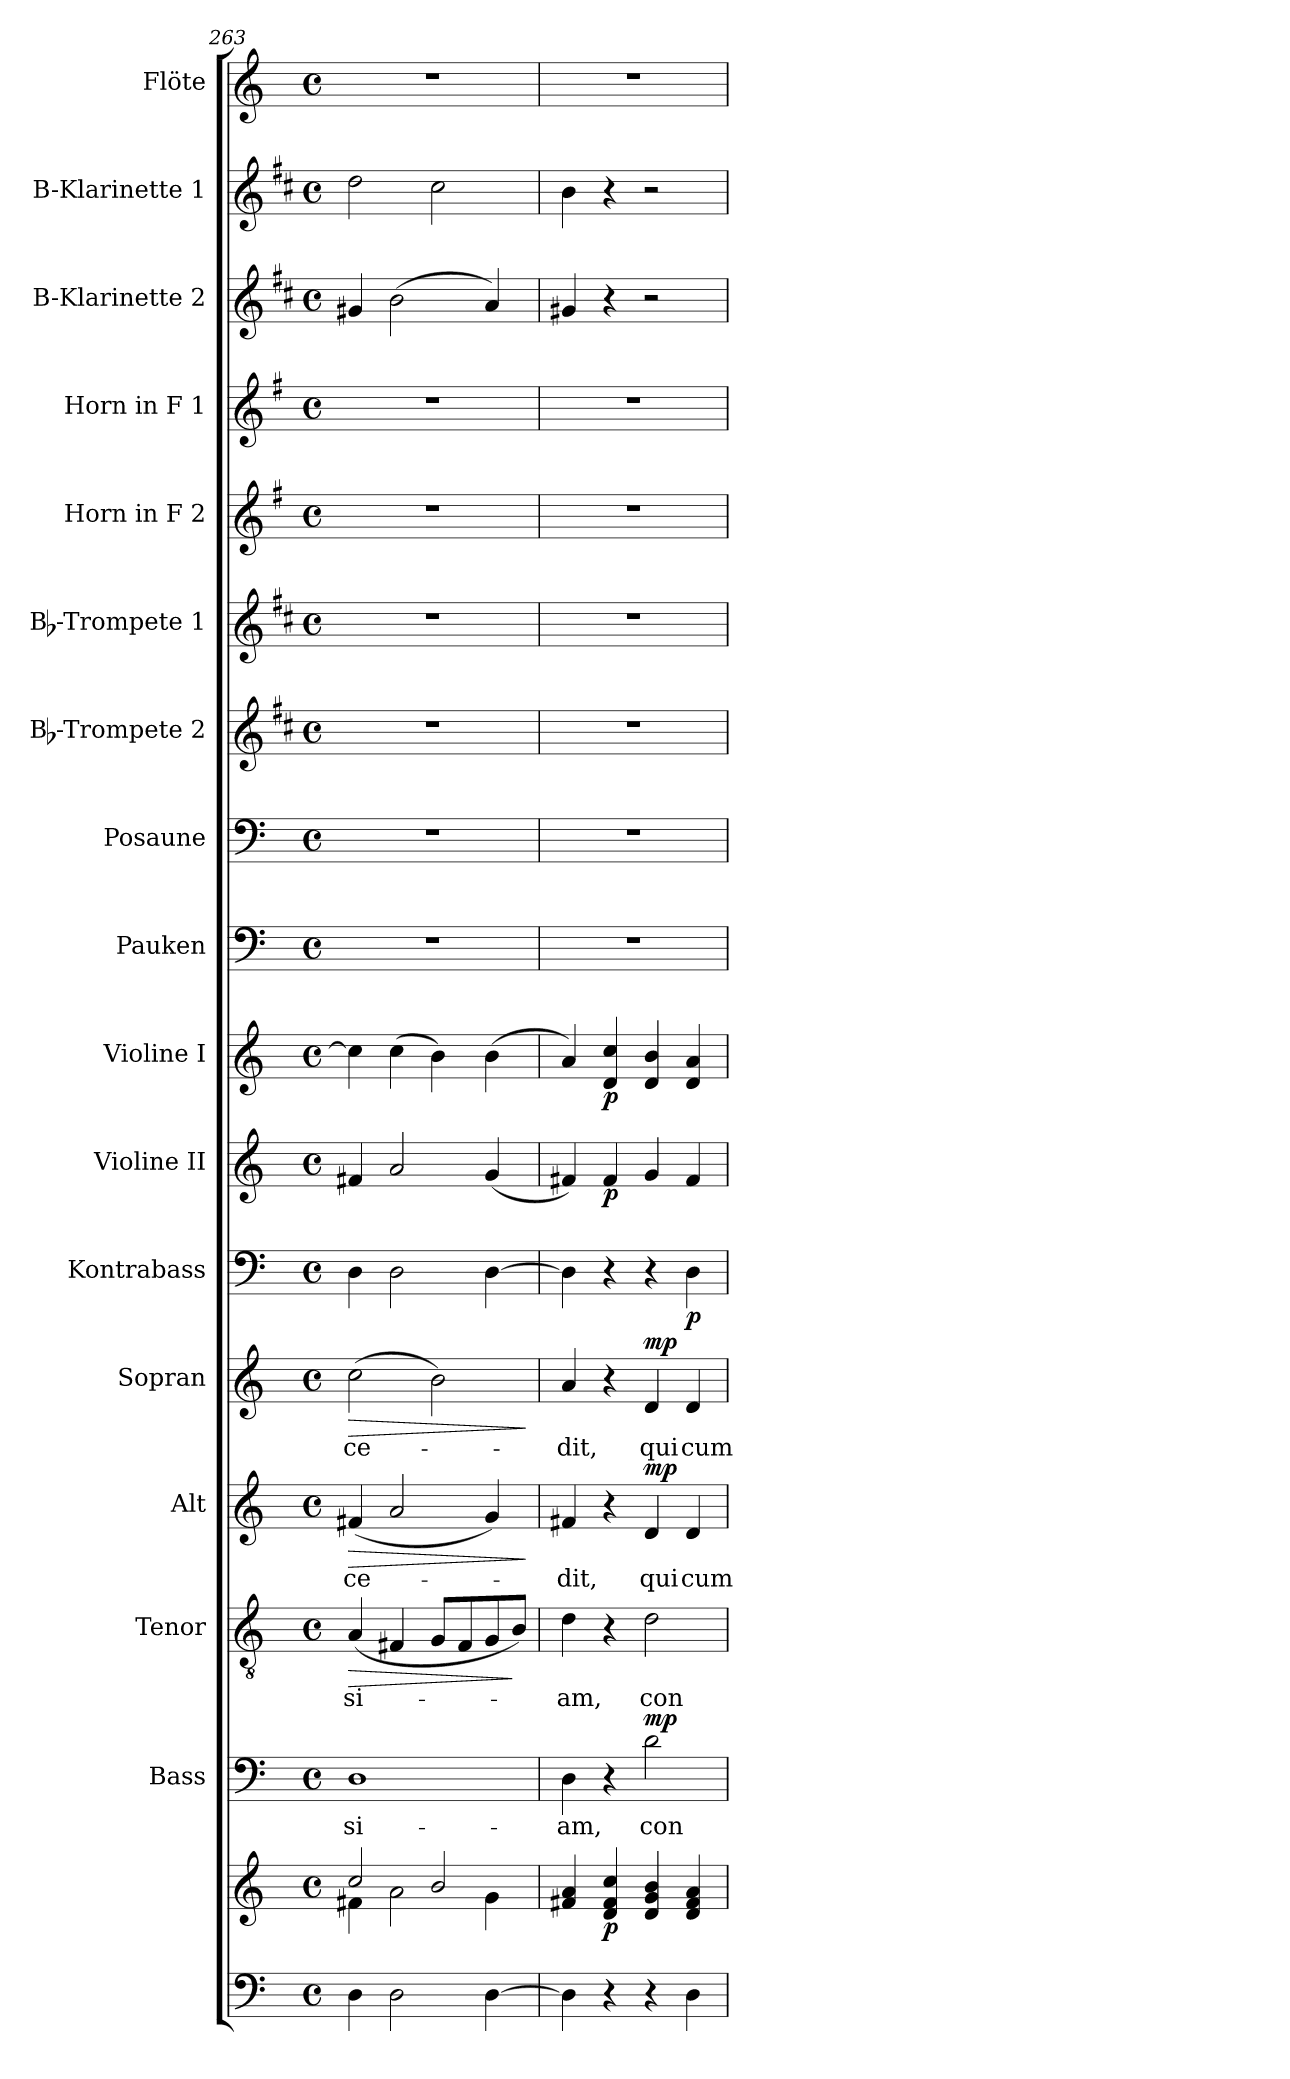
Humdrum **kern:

**kern	**kern	**dynam	**kern	**text	**dynam	**kern	**text	**dynam	**kern	**text	**dynam	**kern	**text	**dynam	**kern	**dynam	**kern	**dynam	**kern	**dynam	**kern	**kern	**kern	**kern	**kern	**kern	**kern	**kern	**kern
*part17	*part17	*part17	*part16	*part16	*part16	*part15	*part15	*part15	*part14	*part14	*part14	*part13	*part13	*part13	*part12	*part12	*part11	*part11	*part10	*part10	*part9	*part8	*part7	*part6	*part5	*part4	*part3	*part2	*part1
*staff18	*staff17	*staff17/18	*staff16	*staff16	*staff16	*staff15	*staff15	*staff15	*staff14	*staff14	*staff14	*staff13	*staff13	*staff13	*staff12	*staff12	*staff11	*staff11	*staff10	*staff10	*staff9	*staff8	*staff7	*staff6	*staff5	*staff4	*staff3	*staff2	*staff1
*	*	*	*I"Bass	*	*	*I"Tenor	*	*	*I"Alt	*	*	*I"Sopran	*	*	*I"Kontrabass	*	*I"Violine II	*	*I"Violine I	*	*I"Pauken	*I"Posaune	*I"Bb-Trompete 2	*I"Bb-Trompete 1	*I"Horn in F 2	*I"Horn in F 1	*I"B-Klarinette 2	*I"B-Klarinette 1	*I"Flöte
*	*	*	*I'B.	*	*	*I'T.	*	*	*I'A.	*	*	*I'S.	*	*	*I'Kb.	*	*I'Vl. II	*	*I'Vl. I	*	*I'Pk.	*I'Pos.	*I'Bb Trp. 2	*I'Bb Trp. 1	*I'Hrn. 2	*I'Hrn. 1	*I'B Kl. 2	*I'B Kl. 1	*I'Fl.
*clefF4	*clefG2	*	*clefF4	*	*	*clefGv2	*	*	*clefG2	*	*	*clefG2	*	*	*clefF4	*	*clefG2	*	*clefG2	*	*clefF4	*clefF4	*clefG2	*clefG2	*clefG2	*clefG2	*clefG2	*clefG2	*clefG2
*	*	*	*	*	*	*	*	*	*	*	*	*	*	*	*ITrd7c12	*	*	*	*	*	*	*	*ITrd1c2	*ITrd1c2	*ITrd4c7	*ITrd4c7	*ITrd1c2	*ITrd1c2	*
*k[]	*k[]	*	*k[]	*	*	*k[]	*	*	*k[]	*	*	*k[]	*	*	*k[]	*	*k[]	*	*k[]	*	*k[]	*k[]	*k[]	*k[]	*k[]	*k[]	*k[]	*k[]	*k[]
*C:	*C:	*	*C:	*	*	*C:	*	*	*C:	*	*	*C:	*	*	*C:	*	*C:	*	*C:	*	*C:	*C:	*C:	*C:	*C:	*C:	*C:	*C:	*C:
*M4/4	*M4/4	*	*M4/4	*	*	*M4/4	*	*	*M4/4	*	*	*M4/4	*	*	*M4/4	*	*M4/4	*	*M4/4	*	*M4/4	*M4/4	*M4/4	*M4/4	*M4/4	*M4/4	*M4/4	*M4/4	*M4/4
*met(c)	*met(c)	*	*met(c)	*	*	*met(c)	*	*	*met(c)	*	*	*met(c)	*	*	*met(c)	*	*met(c)	*	*met(c)	*	*met(c)	*met(c)	*met(c)	*met(c)	*met(c)	*met(c)	*met(c)	*met(c)	*met(c)
=263	=263	=263	=263	=263	=263	=263	=263	=263	=263	=263	=263	=263	=263	=263	=263	=263	=263	=263	=263	=263	=263	=263	=263	=263	=263	=263	=263	=263	=263
*	*^	*	*	*	*	*	*	*	*	*	*	*	*	*	*	*	*	*	*	*	*	*	*	*	*	*	*	*	*
!	!	!	!	!	!LO:LY:b	!	!	!LO:LY:b	!LO:HP:b	!	!LO:LY:b	!LO:HP:b	!	!LO:LY:b	!LO:HP:b	!	!	!	!	!	!	!	!	!	!	!	!	!	!	!
4D\	2cc/	4f#X\	.	1D	-si-	.	(<4A/	-si-	>	(<4f#X/	-ce-	>	(>2cc\	-ce-	>	4DD\	.	4f#X/	.	4cc\]	.	1r	1r	1r	1r	1r	1r	4f#X/	2cc\	1r
2D\	.	2a\	.	.	.	.	4F#X/	.	.	2a/	.	.	.	.	.	2DD\	.	2a/	.	(>4cc\	.	.	.	.	.	.	.	(>2a\	.	.
.	2b/	.	.	.	.	.	8G/L	.	.	.	.	.	2b\)	.	.	.	.	.	.	4b\)	.	.	.	.	.	.	.	.	2b\	.
.	.	.	.	.	.	.	8F#/	.	.	.	.	.	.	.	.	.	.	.	.	.	.	.	.	.	.	.	.	.	.	.
[4D\	.	4g\	.	.	.	.	8G/	.	.	4g/)	.	.	.	.	.	[4DD\	.	(<4g/	.	(>4b\	.	.	.	.	.	.	.	4g/)	.	.
.	.	.	.	.	.	.	8B/J)	.	]	.	.	.	.	.	.	.	.	.	.	.	.	.	.	.	.	.	.	.	.	.
*	*v	*v	*	*	*	*	*	*	*	*	*	*	*	*	*	*	*	*	*	*	*	*	*	*	*	*	*	*	*	*
.	.	.	.	.	.	.	.	.	.	.	]	.	.	]	.	.	.	.	.	.	.	.	.	.	.	.	.	.	.
=264	=264	=264	=264	=264	=264	=264	=264	=264	=264	=264	=264	=264	=264	=264	=264	=264	=264	=264	=264	=264	=264	=264	=264	=264	=264	=264	=264	=264	=264
!	!	!	!	!LO:LY:b	!	!	!LO:LY:b	!	!	!LO:LY:b	!	!	!LO:LY:b	!	!	!	!	!	!	!	!	!	!	!	!	!	!	!	!
4D\]	4f#X/ 4a/	.	4D\	-am,	.	4d\	-am,	.	4f#X/	-dit,	.	4a/	-dit,	.	4DD\]	.	4f#X/)	.	4a/)	.	1r	1r	1r	1r	1r	1r	4f#X/	4a\	1r
!	!	!LO:DY:b	!	!	!	!	!	!	!	!	!	!	!	!	!	!	!	!LO:DY:b	!	!LO:DY:b	!	!	!	!	!	!	!	!	!
4r	4d/ 4f#/ 4cc/	p	4r	.	.	4r	.	.	4r	.	.	4r	.	.	4r	.	4f#/	p	4d/ 4cc/	p	.	.	.	.	.	.	4r	4r	.
!	!	!	!	!LO:LY:b	!LO:DY:a	!	!LO:LY:b	!	!	!LO:LY:b	!LO:DY:a	!	!LO:LY:b	!LO:DY:a	!	!	!	!	!	!	!	!	!	!	!	!	!	!	!
4r	4d/ 4g/ 4b/	.	2d\	con-	mp	2d\	con-	.	4d/	qui	mp	4d/	qui	mp	4r	.	4g/	.	4d/ 4b/	.	.	.	.	.	.	.	2r	2r	.
!	!	!	!	!	!	!	!	!	!	!LO:LY:b	!	!	!LO:LY:b	!	!	!LO:DY:b	!	!	!	!	!	!	!	!	!	!	!	!	!
4D\	4d/ 4f#/ 4a/	.	.	.	.	.	.	.	4d/	cum	.	4d/	cum	.	4DD\	p	4f#/	.	4d/ 4a/	.	.	.	.	.	.	.	.	.	.
=	=	=	=	=	=	=	=	=	=	=	=	=	=	=	=	=	=	=	=	=	=	=	=	=	=	=	=	=	=
*-	*-	*-	*-	*-	*-	*-	*-	*-	*-	*-	*-	*-	*-	*-	*-	*-	*-	*-	*-	*-	*-	*-	*-	*-	*-	*-	*-	*-	*-
